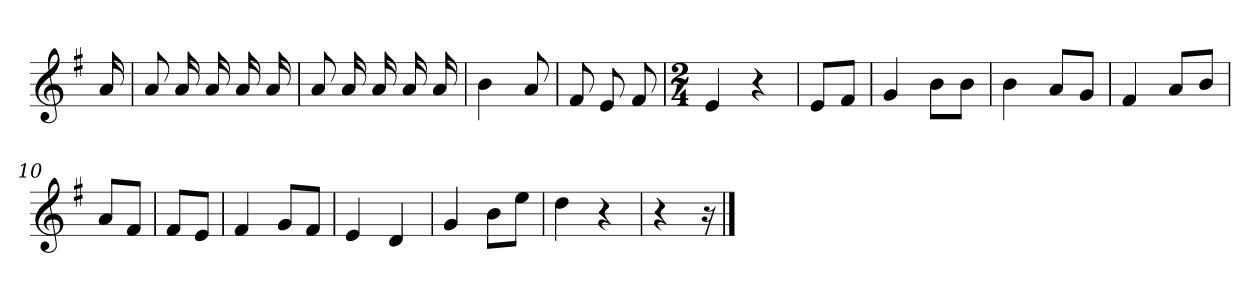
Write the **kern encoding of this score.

**kern
*part1
*staff1
*clefG2
*k[f#]
=
16a
=1
8a
16a
16a
16a
16a
=2
8a
16a
16a
16a
16a
=3
4b
8a
=4
8f#
8e
8f#
=5
*M2/4
4e
4r
=6
8e/L
8f#/J
=7
4g
8b\L
8b\J
=8
4b
8a/L
8g/J
=9
4f#
8a/L
8b/J
=10
8a/L
8f#/J
=11
8f#/L
8e/J
=12
4f#
8g/L
8f#/J
=13
4e
4d
=14
4g
8b\L
8ee\J
=15
4dd
4r
=16
4r
16r
==
*-
